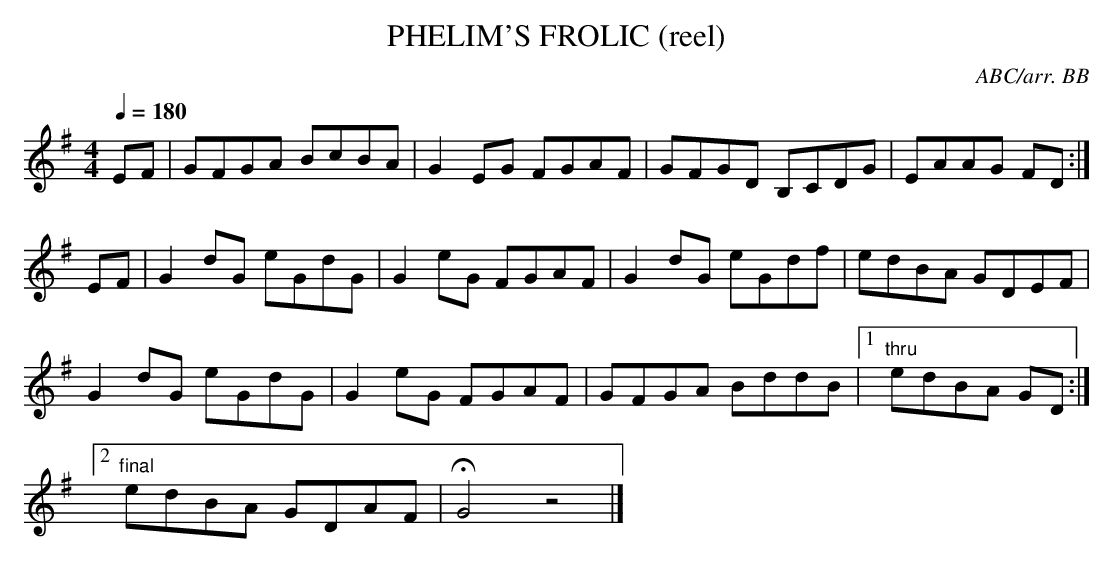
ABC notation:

X:1
T:PHELIM'S FROLIC (reel)
C:ABC/arr. BB
M:4/4
L:1/8
Q:1/4=180
K:G % source key = C
EF|GFGA BcBA|G2 EG FGAF|GFGD B,CDG|EAAG FD:|
EF|G2dG eGdG|G2eG FGAF|G2dG eGdf|edBA GDEF|
G2dG eGdG|G2eG FGAF|GFGA BddB|1 "thru"edBA GD:|
[2 "final"edBA GDAF|HG4z4|]
